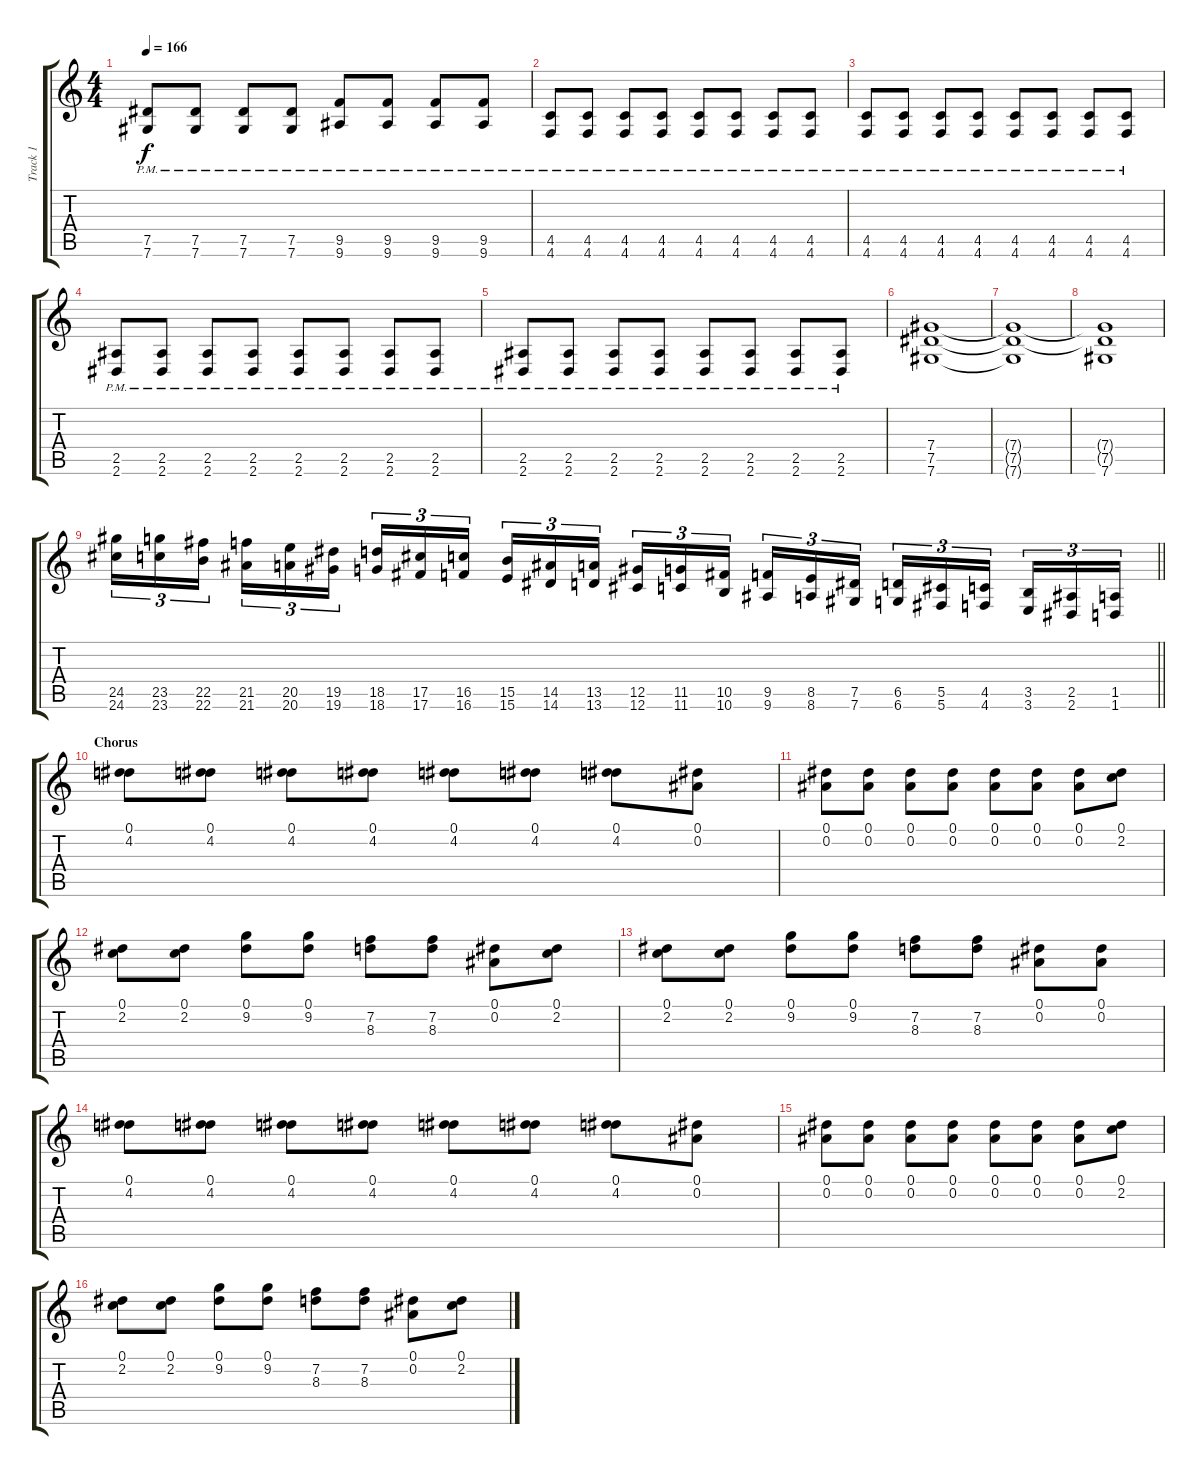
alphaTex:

\track ("Track 1" "Track 1") {instrument distortionguitar}
\staff {score tabs}
\tuning (Eb4 Bb3 Gb3 Db3 Ab2 Db2) {hide}
\ts (4 4)
\tempo 166
\clef g2
\ks c
(7.5{pm} 7.6{pm}).8{dy f} (7.5{pm} 7.6{pm}).8 (7.5{pm} 7.6{pm}).8 (7.5{pm} 7.6{pm}).8 (9.5{pm} 9.6{pm}).8 (9.5{pm} 9.6{pm}).8 (9.5{pm} 9.6{pm}).8 (9.5{pm} 9.6{pm}).8 |
(4.5{pm} 4.6{pm}).8 (4.5{pm} 4.6{pm}).8 (4.5{pm} 4.6{pm}).8 (4.5{pm} 4.6{pm}).8 (4.5{pm} 4.6{pm}).8 (4.5{pm} 4.6{pm}).8 (4.5{pm} 4.6{pm}).8 (4.5{pm} 4.6{pm}).8 |
(4.5{pm} 4.6{pm}).8 (4.5{pm} 4.6{pm}).8 (4.5{pm} 4.6{pm}).8 (4.5{pm} 4.6{pm}).8 (4.5{pm} 4.6{pm}).8 (4.5{pm} 4.6{pm}).8 (4.5{pm} 4.6{pm}).8 (4.5{pm} 4.6{pm}).8 |
(2.5{pm} 2.6{pm}).8 (2.5{pm} 2.6{pm}).8 (2.5{pm} 2.6{pm}).8 (2.5{pm} 2.6{pm}).8 (2.5{pm} 2.6{pm}).8 (2.5{pm} 2.6{pm}).8 (2.5{pm} 2.6{pm}).8 (2.5{pm} 2.6{pm}).8 |
(2.5{pm} 2.6{pm}).8 (2.5{pm} 2.6{pm}).8 (2.5{pm} 2.6{pm}).8 (2.5{pm} 2.6{pm}).8 (2.5{pm} 2.6{pm}).8 (2.5{pm} 2.6{pm}).8 (2.5{pm} 2.6{pm}).8 (2.5{pm} 2.6{pm}).8 |
(7.4 7.5 7.6).1{volume 6} |
(7.4{t} 7.5{t} 7.6{t}).1 |
(7.4{t} 7.5{t} 7.6).1{volume 7} |
\barLineRight lightlight
(24.5 24.6).16{tu (3 2) instrument guitarfretnoise} (23.5 23.6).16{tu (3 2)} (22.5 22.6).16{tu (3 2) beam splitsecondary} (21.5 21.6).16{tu (3 2)} (20.5 20.6).16{tu (3 2)} (19.5 19.6).16{tu (3 2)} (18.5 18.6).16{tu (3 2)} (17.5 17.6).16{tu (3 2)} (16.5 16.6).16{tu (3 2) beam splitsecondary} (15.5 15.6).16{tu (3 2)} (14.5 14.6).16{tu (3 2)} (13.5 13.6).16{tu (3 2)} (12.5 12.6).16{tu (3 2)} (11.5 11.6).16{tu (3 2)} (10.5 10.6).16{tu (3 2) beam splitsecondary} (9.5 9.6).16{tu (3 2)} (8.5 8.6).16{tu (3 2)} (7.5 7.6).16{tu (3 2)} (6.5 6.6).16{tu (3 2)} (5.5 5.6).16{tu (3 2)} (4.5 4.6).16{tu (3 2) beam splitsecondary} (3.5 3.6).16{tu (3 2)} (2.5 2.6).16{tu (3 2)} (1.5 1.6).16{tu (3 2)} |
\section ("" "Chorus")
(0.1 4.2).8{volume 13 instrument distortionguitar} (0.1 4.2).8 (0.1 4.2).8 (0.1 4.2).8 (0.1 4.2).8 (0.1 4.2).8 (0.1 4.2).8 (0.1 0.2).8 |
(0.1 0.2).8 (0.1 0.2).8 (0.1 0.2).8 (0.1 0.2).8 (0.1 0.2).8 (0.1 0.2).8 (0.1 0.2).8 (0.1 2.2).8 |
(0.1 2.2).8 (0.1 2.2).8 (0.1 9.2).8 (0.1 9.2).8 (7.2 8.3).8 (7.2 8.3).8 (0.1 0.2).8 (0.1 2.2).8 |
(0.1 2.2).8 (0.1 2.2).8 (0.1 9.2).8 (0.1 9.2).8 (7.2 8.3).8 (7.2 8.3).8 (0.1 0.2).8 (0.1 0.2).8 |
(0.1 4.2).8 (0.1 4.2).8 (0.1 4.2).8 (0.1 4.2).8 (0.1 4.2).8 (0.1 4.2).8 (0.1 4.2).8 (0.1 0.2).8 |
(0.1 0.2).8 (0.1 0.2).8 (0.1 0.2).8 (0.1 0.2).8 (0.1 0.2).8 (0.1 0.2).8 (0.1 0.2).8 (0.1 2.2).8 |
(0.1 2.2).8 (0.1 2.2).8 (0.1 9.2).8 (0.1 9.2).8 (7.2 8.3).8 (7.2 8.3).8 (0.1 0.2).8 (0.1 2.2).8
